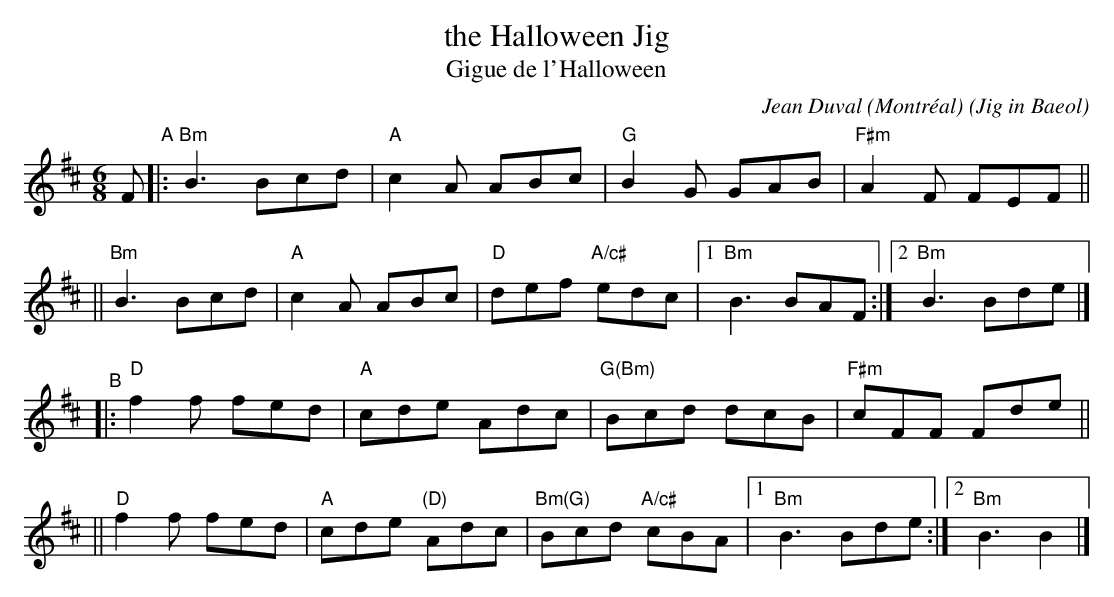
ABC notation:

X:1
T: the Halloween Jig
T: Gigue de l'Halloween
C: Jean Duval (Montr\'eal)
O: Jig in Baeol
M: 6/8
L: 1/8
K: Bm
F "^A"\
|: "Bm"B3 Bcd | "A"c2A ABc | "G"B2G GAB | "F#m"A2F FEF ||
|| "Bm"B3 Bcd | "A"c2A ABc | "D"def "A/c#"edc |[1 "Bm"B3 BAF :|[2 "Bm"B3 Bde |]
"^B"\
|: "D"f2f fed | "A"cde Adc | "G(Bm)"Bcd dcB | "F#m"cFF Fde ||
|| "D"f2f fed | "A"cde "(D)"Adc | "Bm(G)"Bcd "A/c#"cBA |[1 "Bm"B3 Bde :|[2 "Bm"B3 B2 |]
